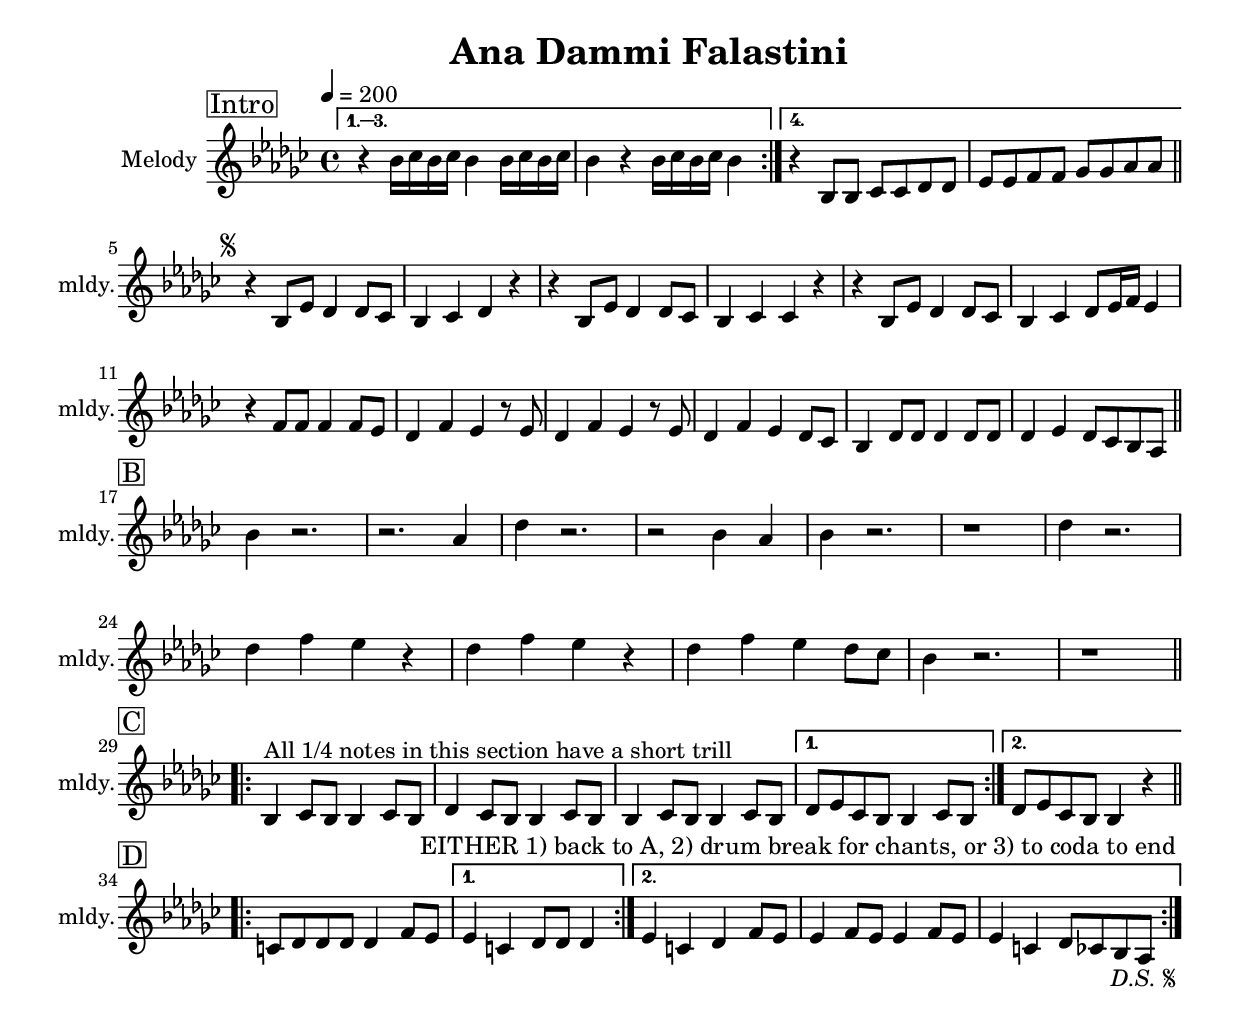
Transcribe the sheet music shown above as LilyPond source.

\version "2.24.3"
\include "arabic.ly"
\language "english"
\paper {
	left-margin = 2\cm
}

\header {
	title = "Ana Dammi Falastini"
}

%global settings
global = {
	\key d \kurd
	\time 4/4
	\tempo 4 = 200
}
%melodic components
intro = {
	\repeat volta 4 {
		\alternative {
			{ r4 d16 ef d ef d4 d16 ef d ef | d4 r4 d16 ef d ef d4 }
			{ r4 d,8 d ef ef f f | g g a a bf bf c c }
		}
	}
}

theme = {
	| r4 d8 g f4 f8 ef | d4 ef f r
	| r4 d8 g f4 f8 ef | d4 ef ef r
	| r4 d8 g f4 f8 ef | d4 ef f8 g16 a g4
	| r4 a8 a a4 a8 g | f4 a  g r8 g | f4 a g r8 g | f4 a g f8 ef  | d4 f8 f f4 f8 f | f4 g f8 ef d c |
}

theme_background = {
	| d4 r2. | r2. c4 | f r2. | r2 d4 c | d4 r2. | r1 | f4 r2. | f4 a g r | f a g r | f a g f8 ef | d4 r2. | r1 |
}


%parts
melody = {
	\global

	%intro
	\break \section \sectionLabel \markup \box "Intro"
	\relative c'' { \intro }

	\repeat segno 2 {
		%theme
		\break \section \sectionLabel \markup \box "A"
		\relative  c' { \theme }

		%theme background
		\break \section \sectionLabel \markup \box "B"
		\relative  c'' { \theme_background }

		%pedal 1
		\break \section \sectionLabel \markup \box "C"
		\relative  c' {
			\repeat volta 2 {
				{ | d4^"All 1/4 notes in this section have a short trill" ef8 d d4 ef8 d | }
				{ f4 ef8 d d4 ef8 d }
				{ \repeat unfold 2 { d4 ef8 d } }
				\alternative {
					{ f8 g ef d d4 ef8 d }
					{ f8 g ef d d4 r }
				}
			}
		}

		%2nd pedal (on 3rd)
		\break \section \sectionLabel \markup \box "D"
		\relative  c' {
			\repeat volta 3 {
				| e8 f f f f4 a8 g |
				\alternative {
					{ | g4 e f8 f f4 |}
					{ | g4 e f4 a8 g | \repeat unfold 2 {g4 a8 g } | g4 e f8 ef d c | }
					\textEndMark "EITHER 1) back to A, 2) drum break for chants, or 3) to coda to end"
				}
			}
		}
	}
}

accompaniment = {
	\global

	%intro
	\break \section \sectionLabel \markup \box "Intro"
	\relative c'
	\repeat volta 4 {
		\alternative{
			{ | d1 ~ d1 | }
			{ | r4 d8 d ef ef f f | g g a a bf bf c c |}
		}
	}

	%theme background
	\break \section \sectionLabel \markup \box "A"
	\relative  c'' { \theme_background }

	%theme
	\break \section \sectionLabel \markup \box "B"
	\relative  c' { \theme }

}

\score {
	\transpose d bf, {
		<<
			\new Staff \with { instrumentName = "Melody" shortInstrumentName = "mldy." } { \melody }
			%\new Staff \with { instrumentName = "Accompaniment" shortInstrumentName = "accomp." } { \accompaniment }
		>>
	}
}

